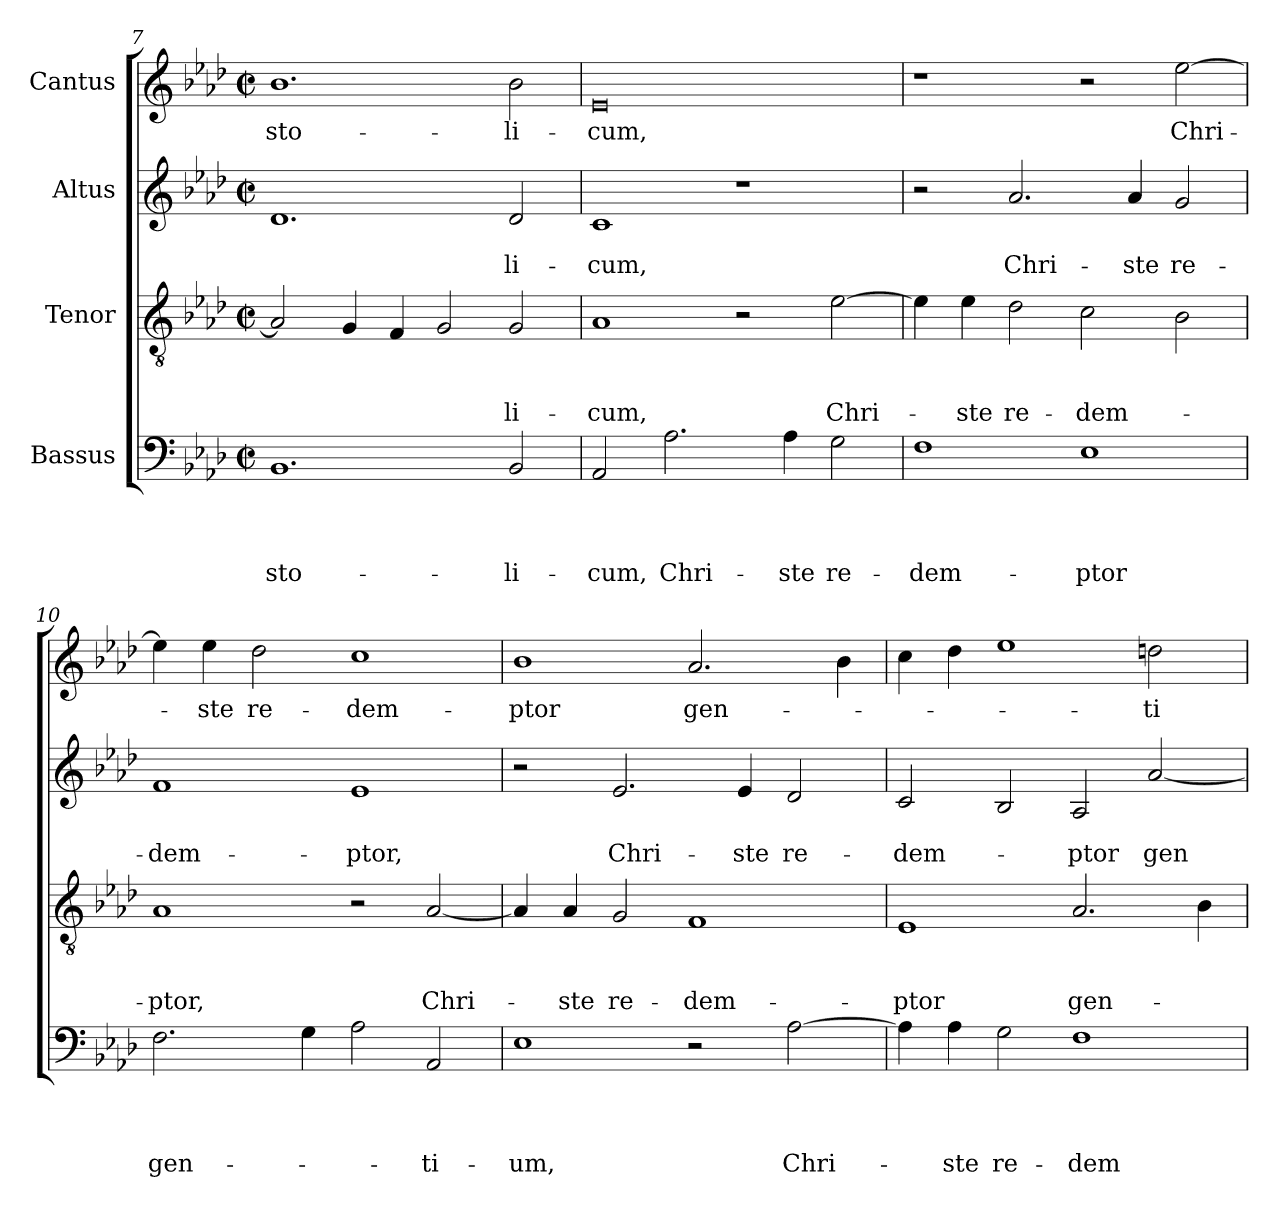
**kern	**text	**text	**text	**text	**kern	**text	**text	**text	**kern	**text	**text	**kern	**text
*part4	*part4	*part4	*part4	*part4	*part3	*part3	*part3	*part3	*part2	*part2	*part2	*part1	*part1
*staff4	*staff4	*staff4	*staff4	*staff4	*staff3	*staff3	*staff3	*staff3	*staff2	*staff2	*staff2	*staff1	*staff1
*I"Bassus	*	*	*	*	*I"Tenor	*	*	*	*I"Altus	*	*	*I"Cantus	*
*clefF4	*	*	*	*	*clefGv2	*	*	*	*clefG2	*	*	*clefG2	*
*k[b-e-a-d-]	*	*	*	*	*k[b-e-a-d-]	*	*	*	*k[b-e-a-d-]	*	*	*k[b-e-a-d-]	*
*A-:	*	*	*	*	*A-:	*	*	*	*A-:	*	*	*A-:	*
*M2/2	*	*	*	*	*M2/2	*	*	*	*M2/2	*	*	*M2/2	*
*met(c|)	*	*	*	*	*met(c|)	*	*	*	*met(c|)	*	*	*met(c|)	*
=7	=7	=7	=7	=7	=7	=7	=7	=7	=7	=7	=7	=7	=7
!	!	!	!	!LO:LY:b	!	!	!	!	!	!	!	!	!LO:LY:b
1.BB-	.	.	.	-sto-	2A-/]	.	.	.	1.d-	.	.	1.b-	-sto-
.	.	.	.	.	4G/	.	.	.	.	.	.	.	.
.	.	.	.	.	4F/	.	.	.	.	.	.	.	.
.	.	.	.	.	2G/	.	.	.	.	.	.	.	.
!	!	!	!	!LO:LY:b	!	!	!	!LO:LY:b	!	!	!LO:LY:b	!	!LO:LY:b
2BB-/	.	.	.	-li-	2G/	.	.	-li-	2d-/	.	-li-	2b-\	-li-
=8	=8	=8	=8	=8	=8	=8	=8	=8	=8	=8	=8	=8	=8
!	!	!	!	!LO:LY:b	!	!	!	!LO:LY:b	!	!	!LO:LY:b	!	!LO:LY:b
2AA-/	.	.	.	-cum,	1A-	.	.	-cum,	1c	.	-cum,	0e-	-cum,
!	!	!	!	!LO:LY:b	!	!	!	!	!	!	!	!	!
2.A-\	.	.	.	Chri-	.	.	.	.	.	.	.	.	.
.	.	.	.	.	2r	.	.	.	1r	.	.	.	.
!	!	!	!	!LO:LY:b	!	!	!	!	!	!	!	!	!
4A-\	.	.	.	-ste	.	.	.	.	.	.	.	.	.
!	!	!	!	!LO:LY:b	!	!	!	!LO:LY:b	!	!	!	!	!
2G\	.	.	.	re-	[>2e-\	.	.	Chri-	.	.	.	.	.
=9	=9	=9	=9	=9	=9	=9	=9	=9	=9	=9	=9	=9	=9
!	!	!	!	!LO:LY:b	!	!	!	!	!	!	!	!	!
1F	.	.	.	-dem-	4e-\]	.	.	.	2r	.	.	1r	.
!	!	!	!	!	!	!	!	!LO:LY:b	!	!	!	!	!
.	.	.	.	.	4e-\	.	.	-ste	.	.	.	.	.
!	!	!	!	!	!	!	!	!LO:LY:b	!	!	!LO:LY:b	!	!
.	.	.	.	.	2d-\	.	.	re-	2.a-/	.	Chri-	.	.
!	!	!	!	!LO:LY:b	!	!	!	!LO:LY:b	!	!	!	!	!
1E-	.	.	.	-ptor	2c\	.	.	-dem-	.	.	.	2r	.
!	!	!	!	!	!	!	!	!	!	!	!LO:LY:b	!	!
.	.	.	.	.	.	.	.	.	4a-/	.	-ste	.	.
!	!	!	!	!	!	!	!	!	!	!	!LO:LY:b	!	!LO:LY:b
.	.	.	.	.	2B-\	.	.	.	2g/	.	re-	[>2ee-\	Chri-
!!LO:PB:g=z
=10	=10	=10	=10	=10	=10	=10	=10	=10	=10	=10	=10	=10	=10
!	!	!	!	!LO:LY:b	!	!	!	!LO:LY:b	!	!	!LO:LY:b	!	!
2.F\	.	.	.	gen-	1A-	.	.	-ptor,	1f	.	-dem-	4ee-\]	.
!	!	!	!	!	!	!	!	!	!	!	!	!	!LO:LY:b
.	.	.	.	.	.	.	.	.	.	.	.	4ee-\	-ste
!	!	!	!	!	!	!	!	!	!	!	!	!	!LO:LY:b
.	.	.	.	.	.	.	.	.	.	.	.	2dd-\	re-
4G\	.	.	.	.	.	.	.	.	.	.	.	.	.
!	!	!	!	!	!	!	!	!	!	!	!LO:LY:b	!	!LO:LY:b
2A-\	.	.	.	.	2r	.	.	.	1e-	.	-ptor,	1cc	-dem-
!	!	!	!	!LO:LY:b	!	!	!	!LO:LY:b	!	!	!	!	!
2AA-/	.	.	.	-ti-	[<2A-/	.	.	Chri-	.	.	.	.	.
=11	=11	=11	=11	=11	=11	=11	=11	=11	=11	=11	=11	=11	=11
!	!	!	!	!LO:LY:b	!	!	!	!	!	!	!	!	!LO:LY:b
1E-	.	.	.	-um,	4A-/]	.	.	.	2r	.	.	1b-	-ptor
!	!	!	!	!	!	!	!	!LO:LY:b	!	!	!	!	!
.	.	.	.	.	4A-/	.	.	-ste	.	.	.	.	.
!	!	!	!	!	!	!	!	!LO:LY:b	!	!	!LO:LY:b	!	!
.	.	.	.	.	2G/	.	.	re-	2.e-/	.	Chri-	.	.
!	!	!	!	!	!	!	!	!LO:LY:b	!	!	!	!	!LO:LY:b
2r	.	.	.	.	1F	.	.	-dem-	.	.	.	2.a-/	gen-
!	!	!	!	!	!	!	!	!	!	!	!LO:LY:b	!	!
.	.	.	.	.	.	.	.	.	4e-/	.	-ste	.	.
!	!	!	!	!LO:LY:b	!	!	!	!	!	!	!LO:LY:b	!	!
[>2A-\	.	.	.	Chri-	.	.	.	.	2d-/	.	re-	.	.
.	.	.	.	.	.	.	.	.	.	.	.	4b-\	.
=12	=12	=12	=12	=12	=12	=12	=12	=12	=12	=12	=12	=12	=12
!	!	!	!	!	!	!	!	!LO:LY:b	!	!	!LO:LY:b	!	!
4A-\]	.	.	.	.	1E-	.	.	-ptor	2c/	.	-dem-	4cc\	.
!	!	!	!	!LO:LY:b	!	!	!	!	!	!	!	!	!
4A-\	.	.	.	-ste	.	.	.	.	.	.	.	4dd-\	.
!	!	!	!	!LO:LY:b	!	!	!	!	!	!	!	!	!
2G\	.	.	.	re-	.	.	.	.	2B-/	.	.	1ee-	.
!	!	!	!	!LO:LY:b	!	!	!	!LO:LY:b	!	!	!LO:LY:b	!	!
1F	.	.	.	-dem-	2.A-/	.	.	gen-	2A-/	.	-ptor	.	.
!	!	!	!	!	!	!	!	!	!	!	!LO:LY:b	!	!LO:LY:b
.	.	.	.	.	.	.	.	.	[<2a-/	.	gen-	2ddn\	-ti-
.	.	.	.	.	4B-\	.	.	.	.	.	.	.	.
=	=	=	=	=	=	=	=	=	=	=	=	=	=
*-	*-	*-	*-	*-	*-	*-	*-	*-	*-	*-	*-	*-	*-
